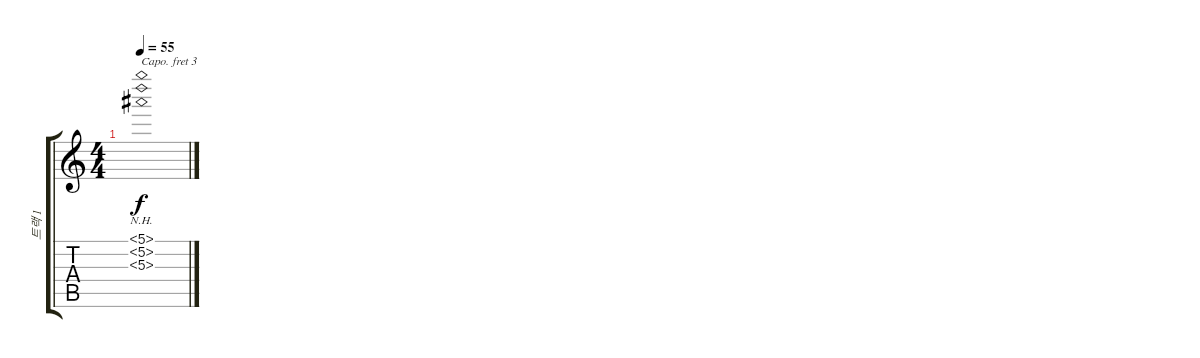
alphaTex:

\track ("트랙 1" "트랙 1") {instrument acousticguitarnylon}
\staff {score tabs}
\capo 3
\tuning (E4 B3 G3 D3 A2 E2) {hide}
\ts (4 4)
\tempo 55
\clef g2
\ks c
(5.1{nh} 5.2{nh} 5.3{nh}).1{dy f}
